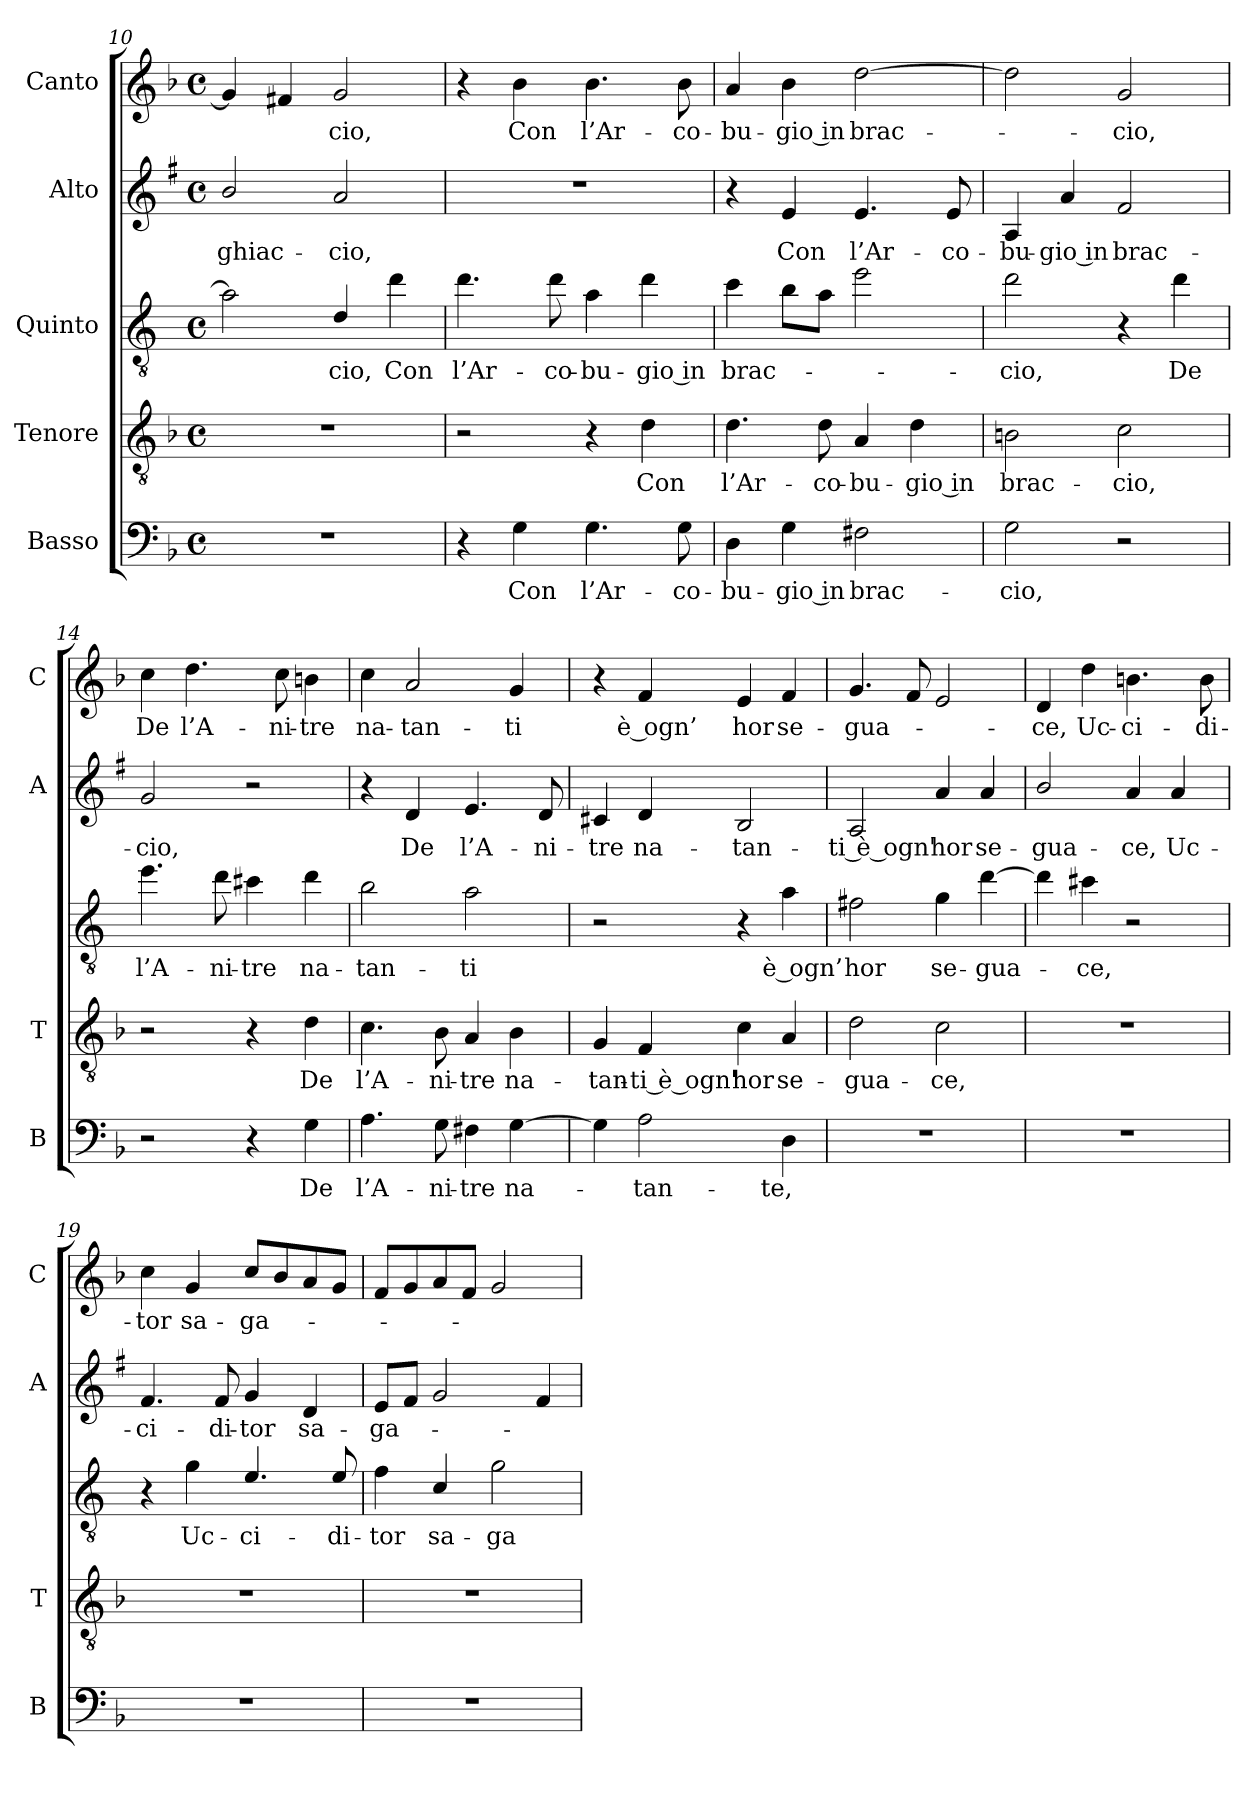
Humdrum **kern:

**kern	**text	**kern	**text	**kern	**text	**kern	**text	**kern	**text
*part5	*part5	*part4	*part4	*part3	*part3	*part2	*part2	*part1	*part1
*staff5	*staff5	*staff4	*staff4	*staff3	*staff3	*staff2	*staff2	*staff1	*staff1
*I"Basso	*	*I"Tenore	*	*I"Quinto	*	*I"Alto	*	*I"Canto	*
*I'B	*	*I'T	*	*	*	*I'A	*	*I'C	*
*clefF4	*	*clefGv2	*	*clefGv2	*	*clefG2	*	*clefG2	*
*	*	*	*	*ITrd4c7	*	*ITrd1c2	*	*	*
*k[b-]	*	*k[b-]	*	*k[b-]	*	*k[b-]	*	*k[b-]	*
*F:	*	*F:	*	*F:	*	*F:	*	*F:	*
*M4/4	*	*M4/4	*	*M4/4	*	*M4/4	*	*M4/4	*
*met(c)	*	*met(c)	*	*met(c)	*	*met(c)	*	*met(c)	*
=10	=10	=10	=10	=10	=10	=10	=10	=10	=10
!	!	!	!	!	!	!	!LO:LY:b	!	!
1r	.	1r	.	2d\]	.	2a/	ghiac-	4g/]	.
.	.	.	.	.	.	.	.	4f#X/	.
!	!	!	!	!	!LO:LY:b	!	!LO:LY:b	!	!LO:LY:b
.	.	.	.	4G/	-cio,	2g/	-cio,	2g/	-cio,
!	!	!	!	!	!LO:LY:b	!	!	!	!
.	.	.	.	4g\	Con	.	.	.	.
=11	=11	=11	=11	=11	=11	=11	=11	=11	=11
!	!	!	!	!	!LO:LY:b	!	!	!	!
4r	.	2r	.	4.g\	l’Ar-	1r	.	4r	.
!	!LO:LY:b	!	!	!	!	!	!	!	!LO:LY:b
4G\	Con	.	.	.	.	.	.	4b-\	Con
!	!	!	!	!	!LO:LY:b	!	!	!	!
.	.	.	.	8g\	-co-	.	.	.	.
!	!LO:LY:b	!	!	!	!LO:LY:b	!	!	!	!LO:LY:b
4.G\	l’Ar-	4r	.	4d\	-bu-	.	.	4.b-\	l’Ar-
!	!	!	!LO:LY:b	!	!LO:LY:b	!	!	!	!
.	.	4d\	Con	4g\	-gio in	.	.	.	.
!	!LO:LY:b	!	!	!	!	!	!	!	!LO:LY:b
8G\	-co-	.	.	.	.	.	.	8b-\	-co-
!!LO:LB:g=z
=12	=12	=12	=12	=12	=12	=12	=12	=12	=12
!	!LO:LY:b	!	!LO:LY:b	!	!LO:LY:b	!	!	!	!LO:LY:b
4D\	-bu-	4.d\	l’Ar-	4f\	brac-	4r	.	4a/	-bu-
!	!LO:LY:b	!	!	!	!	!	!LO:LY:b	!	!LO:LY:b
4G\	-gio in	.	.	8e\L	.	4d/	Con	4b-\	-gio in
!	!	!	!LO:LY:b	!	!	!	!	!	!
.	.	8d\	-co-	8d\J	.	.	.	.	.
!	!LO:LY:b	!	!LO:LY:b	!	!	!	!LO:LY:b	!	!LO:LY:b
2F#X\	brac-	4A/	-bu-	2a\	.	4.d/	l’Ar-	[2dd\	brac-
!	!	!	!LO:LY:b	!	!	!	!	!	!
.	.	4d\	-gio in	.	.	.	.	.	.
!	!	!	!	!	!	!	!LO:LY:b	!	!
.	.	.	.	.	.	8d/	-co-	.	.
=13	=13	=13	=13	=13	=13	=13	=13	=13	=13
!	!LO:LY:b	!	!LO:LY:b	!	!LO:LY:b	!	!LO:LY:b	!	!
2G\	-cio,	2Bn\	brac-	2g\	-cio,	4G/	-bu-	2dd\]	.
!	!	!	!	!	!	!	!LO:LY:b	!	!
.	.	.	.	.	.	4g/	-gio in	.	.
!	!	!	!LO:LY:b	!	!	!	!LO:LY:b	!	!LO:LY:b
2r	.	2c\	-cio,	4r	.	2e/	brac-	2g/	-cio,
!	!	!	!	!	!LO:LY:b	!	!	!	!
.	.	.	.	4g\	De	.	.	.	.
=14	=14	=14	=14	=14	=14	=14	=14	=14	=14
!	!	!	!	!	!LO:LY:b	!	!LO:LY:b	!	!LO:LY:b
2r	.	2r	.	4.a\	l’A-	2f/	-cio,	4cc\	De
!	!	!	!	!	!	!	!	!	!LO:LY:b
.	.	.	.	.	.	.	.	4.dd\	l’A-
!	!	!	!	!	!LO:LY:b	!	!	!	!
.	.	.	.	8g\	-ni-	.	.	.	.
!	!	!	!	!	!LO:LY:b	!	!	!	!
4r	.	4r	.	4f#X\	-tre	2r	.	.	.
!	!	!	!	!	!	!	!	!	!LO:LY:b
.	.	.	.	.	.	.	.	8cc\	-ni-
!	!LO:LY:b	!	!LO:LY:b	!	!LO:LY:b	!	!	!	!LO:LY:b
4G\	De	4d\	De	4g\	na-	.	.	4bn\	-tre
=15	=15	=15	=15	=15	=15	=15	=15	=15	=15
!	!LO:LY:b	!	!LO:LY:b	!	!LO:LY:b	!	!	!	!LO:LY:b
4.A\	l’A-	4.c\	l’A-	2e\	-tan-	4r	.	4cc\	na-
!	!	!	!	!	!	!	!LO:LY:b	!	!LO:LY:b
.	.	.	.	.	.	4c/	De	2a/	-tan-
!	!LO:LY:b	!	!LO:LY:b	!	!	!	!	!	!
8G\	-ni-	8B-\	-ni-	.	.	.	.	.	.
!	!LO:LY:b	!	!LO:LY:b	!	!LO:LY:b	!	!LO:LY:b	!	!
4F#X\	-tre	4A/	-tre	2d\	-ti	4.d/	l’A-	.	.
!	!LO:LY:b	!	!LO:LY:b	!	!	!	!	!	!LO:LY:b
[4G\	na-	4B-\	na-	.	.	.	.	4g/	-ti
!	!	!	!	!	!	!	!LO:LY:b	!	!
.	.	.	.	.	.	8c/	-ni-	.	.
=16	=16	=16	=16	=16	=16	=16	=16	=16	=16
!	!	!	!LO:LY:b	!	!	!	!LO:LY:b	!	!
4G\]	.	4G/	-tan-	2r	.	4Bn/	-tre	4r	.
!	!LO:LY:b	!	!LO:LY:b	!	!	!	!LO:LY:b	!	!LO:LY:b
2A\	-tan-	4F/	-ti è ogn'	.	.	4c/	na-	4f/	è ogn’
!	!	!	!LO:LY:b	!	!	!	!LO:LY:b	!	!LO:LY:b
.	.	4c\	hor	4r	.	2A/	-tan-	4e/	hor
!	!LO:LY:b	!	!LO:LY:b	!	!LO:LY:b	!	!	!	!LO:LY:b
4D\	-te,	4A/	se-	4d\	è ogn’	.	.	4f/	se-
=17	=17	=17	=17	=17	=17	=17	=17	=17	=17
!	!	!	!LO:LY:b	!	!LO:LY:b	!	!LO:LY:b	!	!LO:LY:b
1r	.	2d\	-gua-	2Bn\	hor	2G/	-ti è ogn'	4.g/	-gua-
.	.	.	.	.	.	.	.	8f/	.
!	!	!	!LO:LY:b	!	!LO:LY:b	!	!LO:LY:b	!	!
.	.	2c\	-ce,	4c\	se-	4g/	hor	2e/	.
!	!	!	!	!	!LO:LY:b	!	!LO:LY:b	!	!
.	.	.	.	[4g\	-gua-	4g/	se-	.	.
!!LO:PB:g=z
=18	=18	=18	=18	=18	=18	=18	=18	=18	=18
!	!	!	!	!	!	!	!LO:LY:b	!	!LO:LY:b
1r	.	1r	.	4g\]	.	2a/	-gua-	4d/	-ce,
!	!	!	!	!	!LO:LY:b	!	!	!	!LO:LY:b
.	.	.	.	4f#X\	-ce,	.	.	4dd\	Uc-
!	!	!	!	!	!	!	!LO:LY:b	!	!LO:LY:b
.	.	.	.	2r	.	4g/	-ce,	4.bn\	-ci-
!	!	!	!	!	!	!	!LO:LY:b	!	!
.	.	.	.	.	.	4g/	Uc-	.	.
!	!	!	!	!	!	!	!	!	!LO:LY:b
.	.	.	.	.	.	.	.	8b\	-di-
=19	=19	=19	=19	=19	=19	=19	=19	=19	=19
!	!	!	!	!	!	!	!LO:LY:b	!	!LO:LY:b
1r	.	1r	.	4r	.	4.e/	-ci-	4cc\	-tor
!	!	!	!	!	!LO:LY:b	!	!	!	!LO:LY:b
.	.	.	.	4c\	Uc-	.	.	4g/	sa-
!	!	!	!	!	!	!	!LO:LY:b	!	!
.	.	.	.	.	.	8e/	-di-	.	.
!	!	!	!	!	!LO:LY:b	!	!LO:LY:b	!	!LO:LY:b
.	.	.	.	4.A/	-ci-	4f/	-tor	8cc/L	-ga-
.	.	.	.	.	.	.	.	8b-/	.
!	!	!	!	!	!	!	!LO:LY:b	!	!
.	.	.	.	.	.	4c/	sa-	8a/	.
!	!	!	!	!	!LO:LY:b	!	!	!	!
.	.	.	.	8A/	-di-	.	.	8g/J	.
=20	=20	=20	=20	=20	=20	=20	=20	=20	=20
!	!	!	!	!	!LO:LY:b	!	!LO:LY:b	!	!
1r	.	1r	.	4B-\	-tor	8d/L	-ga-	8f/L	.
.	.	.	.	.	.	8e/J	.	8g/	.
!	!	!	!	!	!LO:LY:b	!	!	!	!
.	.	.	.	4F/	sa-	2f/	.	8a/	.
.	.	.	.	.	.	.	.	8f/J	.
!	!	!	!	!	!LO:LY:b	!	!	!	!
.	.	.	.	2c\	-ga-	.	.	2g/	.
.	.	.	.	.	.	4e/	.	.	.
=	=	=	=	=	=	=	=	=	=
*-	*-	*-	*-	*-	*-	*-	*-	*-	*-
